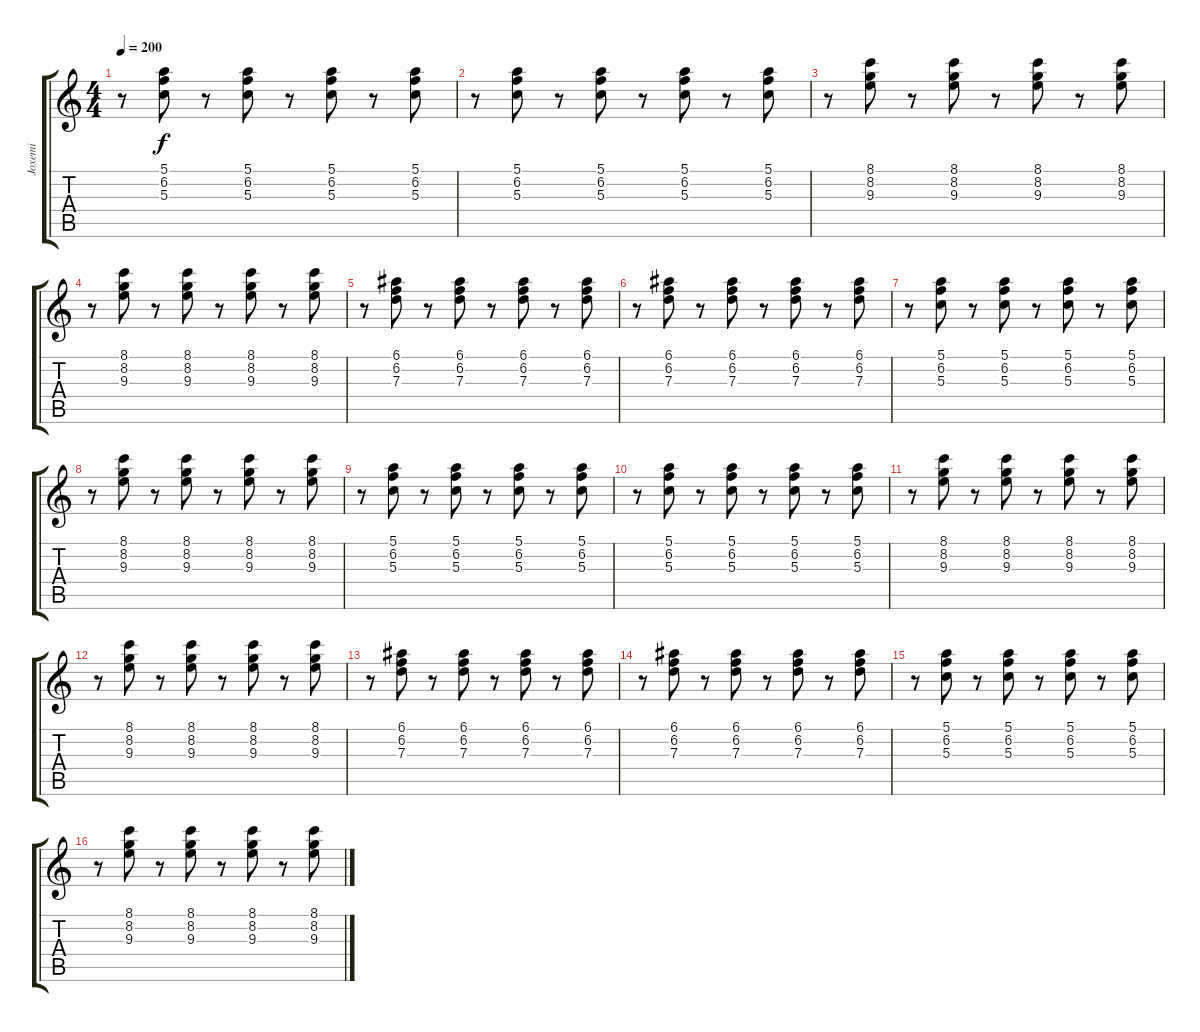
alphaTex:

\track ("Joxemi" "Joxemi") {instrument electricguitarjazz}
\staff {score tabs}
\tuning (E4 B3 G3 D3 A2 E2) {hide}
\ts (4 4)
\tempo 200
\clef g2
\ks c
r.8{dy f volume 6 instrument electricguitarjazz} (5.1 6.2 5.3).8 r.8 (5.1 6.2 5.3).8 r.8 (5.1 6.2 5.3).8 r.8 (5.1 6.2 5.3).8 |
r.8 (5.1 6.2 5.3).8 r.8 (5.1 6.2 5.3).8 r.8 (5.1 6.2 5.3).8 r.8 (5.1 6.2 5.3).8 |
r.8 (8.1 8.2 9.3).8 r.8 (8.1 8.2 9.3).8 r.8 (8.1 8.2 9.3).8 r.8 (8.1 8.2 9.3).8 |
r.8 (8.1 8.2 9.3).8 r.8 (8.1 8.2 9.3).8 r.8 (8.1 8.2 9.3).8 r.8 (8.1 8.2 9.3).8 |
r.8 (6.1 6.2 7.3).8 r.8 (6.1 6.2 7.3).8 r.8 (6.1 6.2 7.3).8 r.8 (6.1 6.2 7.3).8 |
r.8 (6.1 6.2 7.3).8 r.8 (6.1 6.2 7.3).8 r.8 (6.1 6.2 7.3).8 r.8 (6.1 6.2 7.3).8 |
r.8 (5.1 6.2 5.3).8 r.8 (5.1 6.2 5.3).8 r.8 (5.1 6.2 5.3).8 r.8 (5.1 6.2 5.3).8 |
r.8 (8.1 8.2 9.3).8 r.8 (8.1 8.2 9.3).8 r.8 (8.1 8.2 9.3).8 r.8 (8.1 8.2 9.3).8 |
r.8 (5.1 6.2 5.3).8 r.8 (5.1 6.2 5.3).8 r.8 (5.1 6.2 5.3).8 r.8 (5.1 6.2 5.3).8 |
r.8 (5.1 6.2 5.3).8 r.8 (5.1 6.2 5.3).8 r.8 (5.1 6.2 5.3).8 r.8 (5.1 6.2 5.3).8 |
r.8 (8.1 8.2 9.3).8 r.8 (8.1 8.2 9.3).8 r.8 (8.1 8.2 9.3).8 r.8 (8.1 8.2 9.3).8 |
r.8 (8.1 8.2 9.3).8 r.8 (8.1 8.2 9.3).8 r.8 (8.1 8.2 9.3).8 r.8 (8.1 8.2 9.3).8 |
r.8 (6.1 6.2 7.3).8 r.8 (6.1 6.2 7.3).8 r.8 (6.1 6.2 7.3).8 r.8 (6.1 6.2 7.3).8 |
r.8 (6.1 6.2 7.3).8 r.8 (6.1 6.2 7.3).8 r.8 (6.1 6.2 7.3).8 r.8 (6.1 6.2 7.3).8 |
r.8 (5.1 6.2 5.3).8 r.8 (5.1 6.2 5.3).8 r.8 (5.1 6.2 5.3).8 r.8 (5.1 6.2 5.3).8 |
r.8 (8.1 8.2 9.3).8 r.8 (8.1 8.2 9.3).8 r.8 (8.1 8.2 9.3).8 r.8 (8.1 8.2 9.3).8
